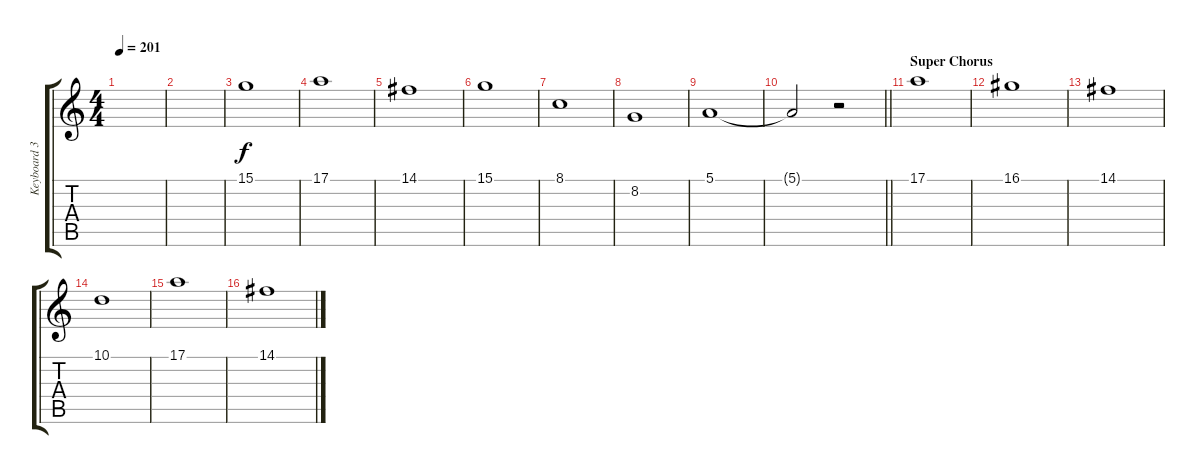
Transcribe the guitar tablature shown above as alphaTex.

\track ("Keyboard 3" "Keyboard 3") {instrument lead2sawtooth}
\staff {score tabs}
\tuning (E4 B3 G3 D3 A2 E2) {hide}
\ts (4 4)
\tempo 201
\clef g2
\ks c
|
|
15.1.1 |
17.1.1 |
14.1.1 |
15.1.1 |
8.1.1 |
8.2.1 |
5.1.1 |
\barLineRight lightlight
5.1{t}.2 r.2 |
\section ("" "Super Chorus")
17.1.1 |
16.1.1 |
14.1.1 |
10.1.1 |
17.1.1 |
14.1.1
